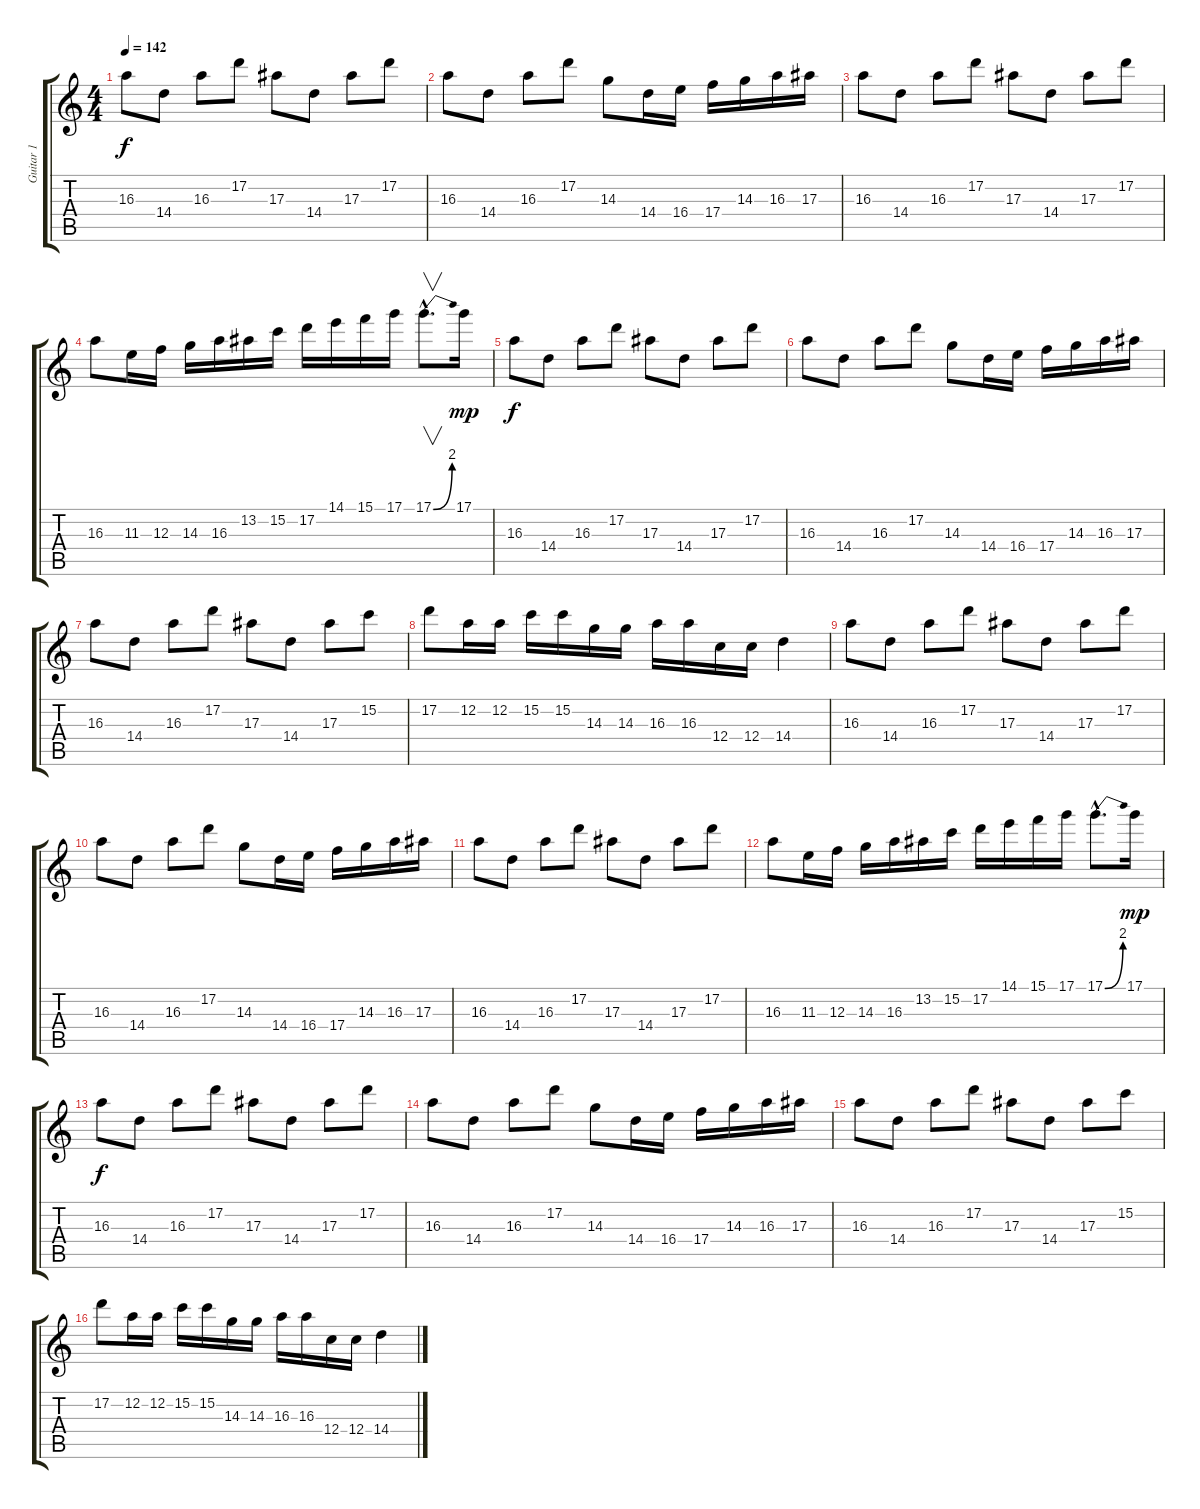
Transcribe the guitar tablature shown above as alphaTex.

\track ("Guitar 1" "Guitar 1") {instrument overdrivenguitar}
\staff {score tabs}
\tuning (D4 A3 F3 C3 G2 D2) {hide}
\ts (4 4)
\tempo 142
\clef g2
\ks c
16.3.8{dy f instrument overdrivenguitar} 14.4.8 16.3.8 17.2.8 17.3.8 14.4.8 17.3.8 17.2.8 |
16.3.8 14.4.8 16.3.8 17.2.8 14.3.8 14.4.16 16.4.16 17.4.16 14.3.16 16.3.16 17.3.16 |
16.3.8 14.4.8 16.3.8 17.2.8 17.3.8 14.4.8 17.3.8 17.2.8 |
16.3.8 11.3.16 12.3.16 14.3.16 16.3.16 13.2.16 15.2.16 17.2.16 14.1.16 15.1.16 17.1.16 17.1{be (bend 0 0 60 8) hac}.8{v d} 17.1.16{dy mp} |
16.3.8{dy f} 14.4.8 16.3.8 17.2.8 17.3.8 14.4.8 17.3.8 17.2.8 |
16.3.8 14.4.8 16.3.8 17.2.8 14.3.8 14.4.16 16.4.16 17.4.16 14.3.16 16.3.16 17.3.16 |
16.3.8 14.4.8 16.3.8 17.2.8 17.3.8 14.4.8 17.3.8 15.2.8 |
17.2.8 12.2.16 12.2.16 15.2.16 15.2.16 14.3.16 14.3.16 16.3.16 16.3.16 12.4.16 12.4.16 14.4.4 |
16.3.8 14.4.8 16.3.8 17.2.8 17.3.8 14.4.8 17.3.8 17.2.8 |
16.3.8 14.4.8 16.3.8 17.2.8 14.3.8 14.4.16 16.4.16 17.4.16 14.3.16 16.3.16 17.3.16 |
16.3.8 14.4.8 16.3.8 17.2.8 17.3.8 14.4.8 17.3.8 17.2.8 |
16.3.8 11.3.16 12.3.16 14.3.16 16.3.16 13.2.16 15.2.16 17.2.16 14.1.16 15.1.16 17.1.16 17.1{be (bend 0 0 60 8) hac}.8{d} 17.1.16{dy mp} |
16.3.8{dy f} 14.4.8 16.3.8 17.2.8 17.3.8 14.4.8 17.3.8 17.2.8 |
16.3.8 14.4.8 16.3.8 17.2.8 14.3.8 14.4.16 16.4.16 17.4.16 14.3.16 16.3.16 17.3.16 |
16.3.8 14.4.8 16.3.8 17.2.8 17.3.8 14.4.8 17.3.8 15.2.8 |
17.2.8 12.2.16 12.2.16 15.2.16 15.2.16 14.3.16 14.3.16 16.3.16 16.3.16 12.4.16 12.4.16 14.4.4
